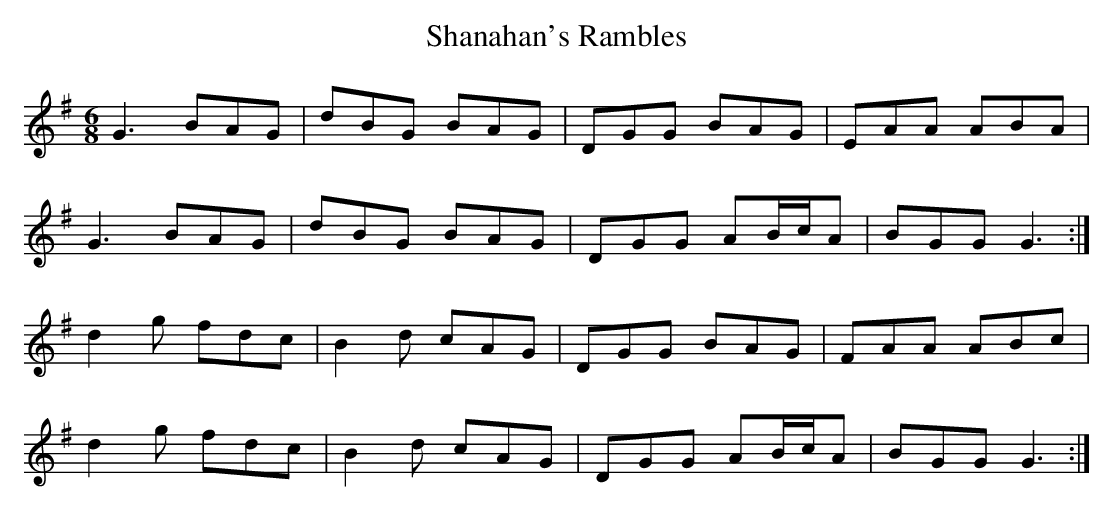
X:1
T: Shanahan's Rambles
L: 1/8
M: 6/8
K: G
G3 BAG | dBG BAG | DGG BAG | EAA ABA |
G3 BAG | dBG BAG | DGG AB/c/A | BGG G3 :|
d2g fdc | B2d cAG | DGG BAG | FAA ABc |
d2g fdc | B2d cAG | DGG AB/c/A | BGG G3 :|
